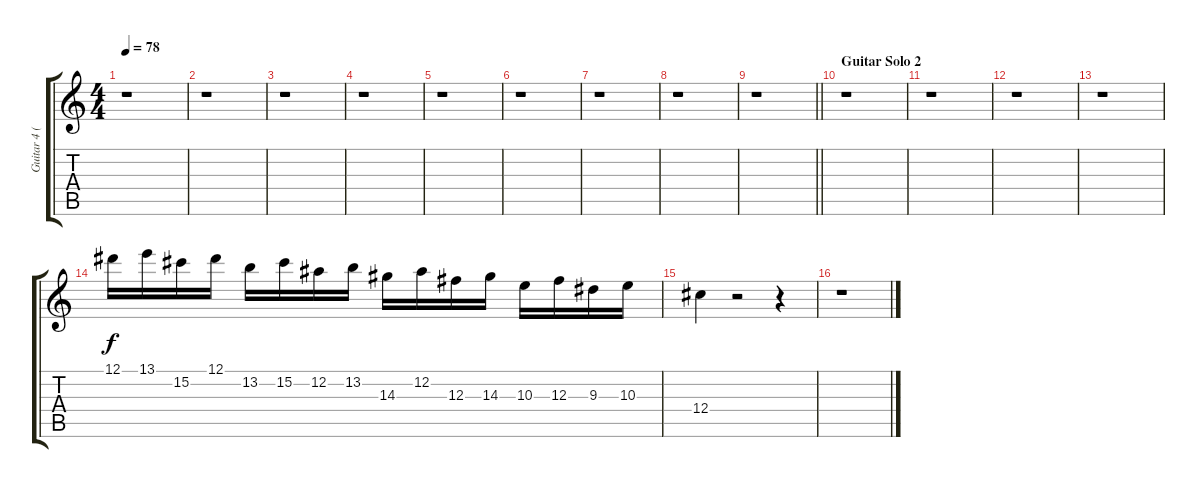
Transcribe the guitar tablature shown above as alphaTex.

\track ("Guitar 4 (Gilbey)" "Guitar 4 (") {instrument overdrivenguitar}
\staff {score tabs}
\tuning (Eb4 Bb3 Gb3 Db3 Ab2 Eb2) {hide}
\ts (4 4)
\tempo 78
\clef g2
\ks c
r.1{dy f} |
r.1 |
r.1 |
r.1 |
r.1 |
r.1 |
r.1 |
r.1 |
\barLineRight lightlight
r.1 |
\section ("" "Guitar Solo 2")
r.1 |
r.1 |
r.1 |
r.1 |
12.1.16 13.1.16 15.2.16 12.1.16 13.2.16 15.2.16 12.2.16 13.2.16 14.3.16 12.2.16 12.3.16 14.3.16 10.3.16 12.3.16 9.3.16 10.3.16 |
12.4.4 r.2 r.4 |
r.1
